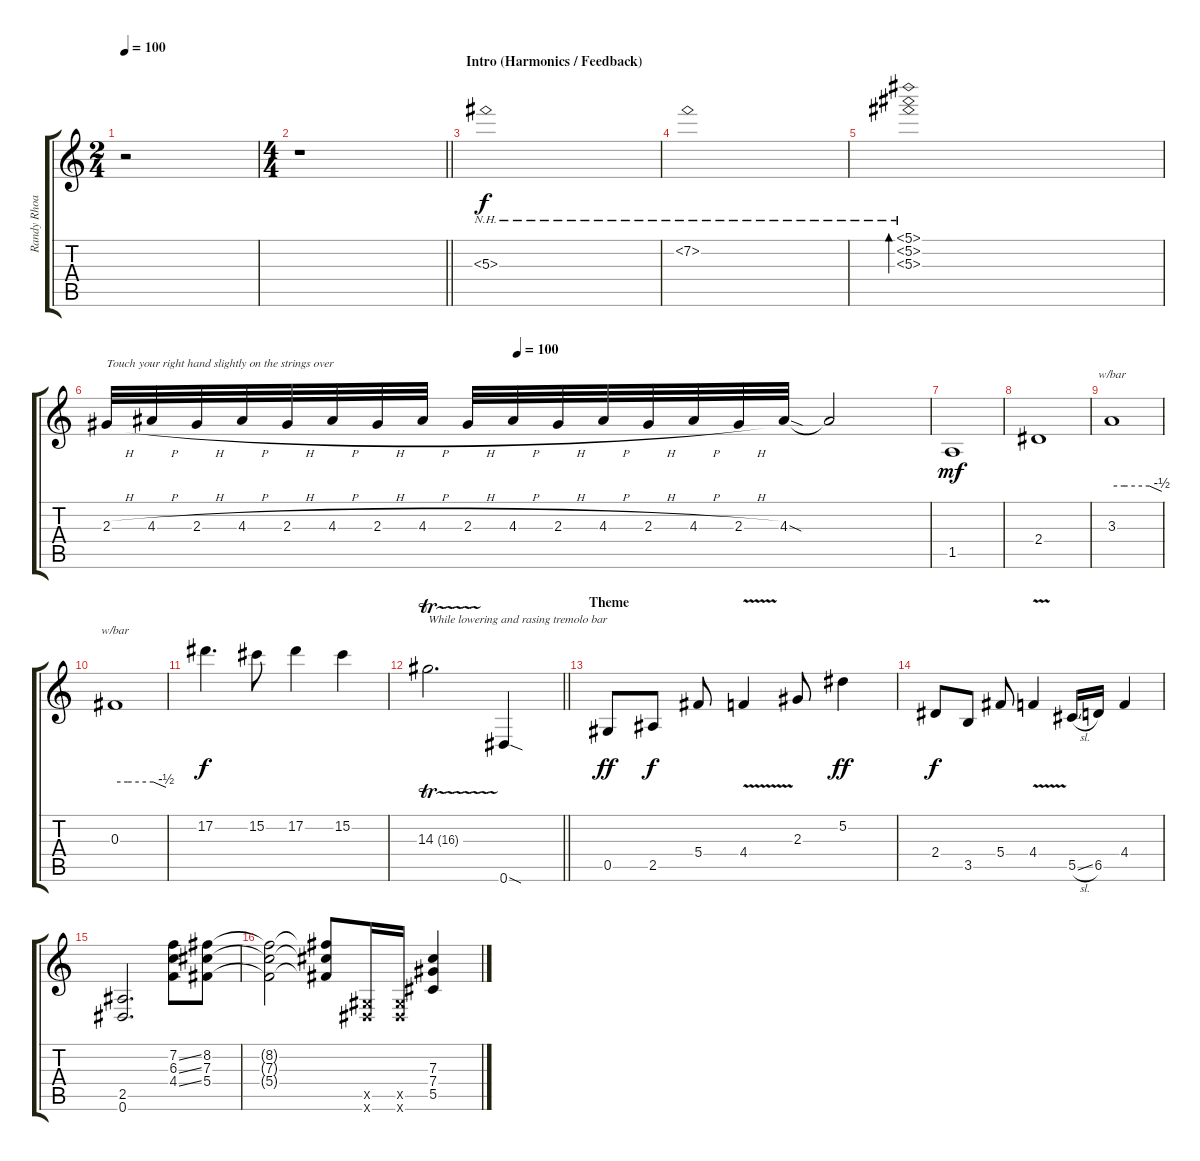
\track ("Randy Rhoads" "Randy Rhoa") {instrument distortionguitar}
\staff {score tabs}
\tuning (Eb4 Bb3 Gb3 Db3 Ab2 Eb2) {hide}
\ts (2 4)
\tempo 100
\clef g2
\ks c
r.2{dy f instrument distortionguitar} |
\ts (4 4)
\barLineRight lightlight
r.1 |
\section ("" "Intro (Harmonics / Feedback)")
5.3{nh}.1 |
7.2{nh}.1 |
(5.1{nh} 5.2{nh} 5.3{nh}).1{bd 240} |
\tempo (100 0.5)
2.3{h}.32{txt "Touch your right hand slightly on the strings over"} 4.3{h}.32 2.3{h}.32 4.3{h}.32 2.3{h}.32 4.3{h}.32 2.3{h}.32 4.3{h}.32 2.3{h}.32 4.3{h}.32 2.3{h}.32 4.3{h}.32 2.3{h}.32 4.3{h}.32 2.3{h}.32 4.3{sod}.32 4.3{t}.2 |
1.5.1{dy mf} |
2.4.1 |
3.3.1{tbe (custom default 0 0 15 0 45 0 60 -2)} |
0.3.1{tbe (custom default 0 0 15 0 45 0 60 -2)} |
17.2.4{d dy f} 15.2.8 17.2.4 15.2.4 |
\barLineRight lightlight
14.3{tr (16 32)}.2{d txt "While lowering and rasing tremolo bar"} 0.6{sod}.4 |
\section ("" "Theme")
0.5.8{dy ff} 2.5.8{dy f} 5.4.8 4.4{v}.4 2.3.8 5.2.4{dy ff} |
2.4.8{dy f} 3.5.8 5.4.8 4.4{v}.4 5.5{sl}.16 6.5.16 4.4.4 |
(2.5 0.6).2{d} (7.2{ss} 6.3{ss} 4.4{ss}).8 (8.2 7.3 5.4).8 |
(8.2{t} 7.3{t} 5.4{t}).2 (8.2{t} 7.3{t} 5.4{t}).8 (0.5{x} 0.6{x}).16 (0.5{x} 0.6{x}).16 (7.3 7.4 5.5).4
